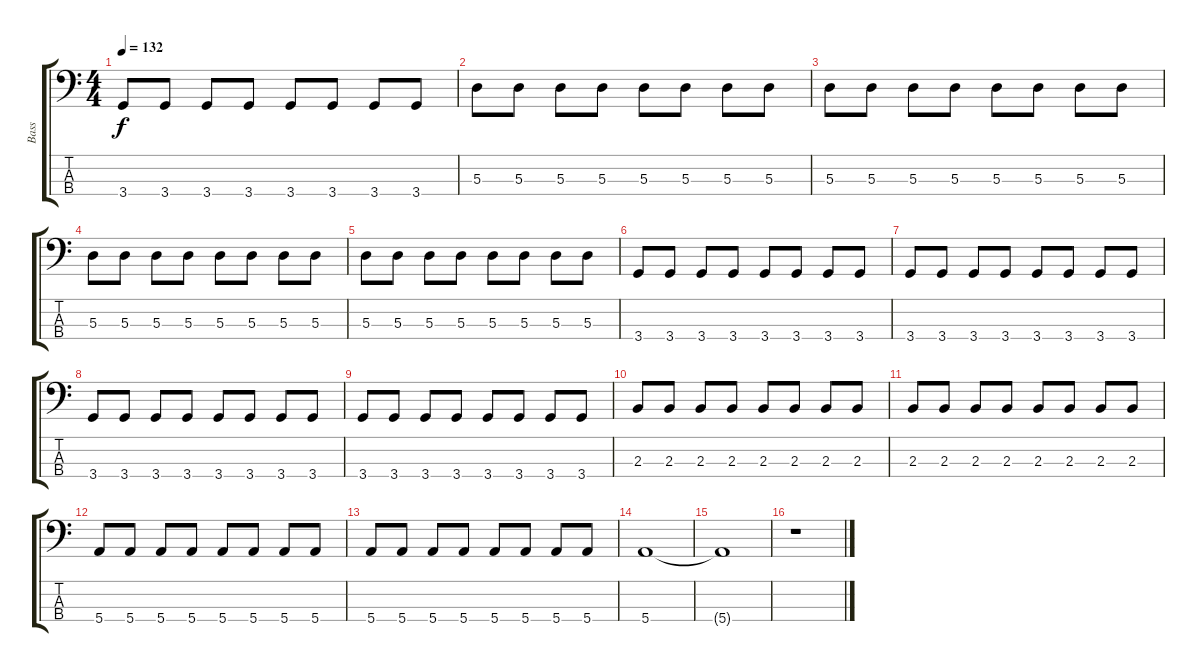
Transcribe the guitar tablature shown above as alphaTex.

\track ("Bass" "Bass") {instrument electricbassfinger}
\staff {score tabs}
\tuning (G2 D2 A1 E1) {hide}
\ts (4 4)
\tempo 132
\clef f4
\ks c
3.4.8{dy f} 3.4.8 3.4.8 3.4.8 3.4.8 3.4.8 3.4.8 3.4.8 |
5.3.8 5.3.8 5.3.8 5.3.8 5.3.8 5.3.8 5.3.8 5.3.8 |
5.3.8 5.3.8 5.3.8 5.3.8 5.3.8 5.3.8 5.3.8 5.3.8 |
5.3.8 5.3.8 5.3.8 5.3.8 5.3.8 5.3.8 5.3.8 5.3.8 |
5.3.8 5.3.8 5.3.8 5.3.8 5.3.8 5.3.8 5.3.8 5.3.8 |
3.4.8 3.4.8 3.4.8 3.4.8 3.4.8 3.4.8 3.4.8 3.4.8 |
3.4.8 3.4.8 3.4.8 3.4.8 3.4.8 3.4.8 3.4.8 3.4.8 |
3.4.8 3.4.8 3.4.8 3.4.8 3.4.8 3.4.8 3.4.8 3.4.8 |
3.4.8 3.4.8 3.4.8 3.4.8 3.4.8 3.4.8 3.4.8 3.4.8 |
2.3.8 2.3.8 2.3.8 2.3.8 2.3.8 2.3.8 2.3.8 2.3.8 |
2.3.8 2.3.8 2.3.8 2.3.8 2.3.8 2.3.8 2.3.8 2.3.8 |
5.4.8 5.4.8 5.4.8 5.4.8 5.4.8 5.4.8 5.4.8 5.4.8 |
5.4.8 5.4.8 5.4.8 5.4.8 5.4.8 5.4.8 5.4.8 5.4.8 |
5.4.1 |
5.4{t}.1 |
r.1
